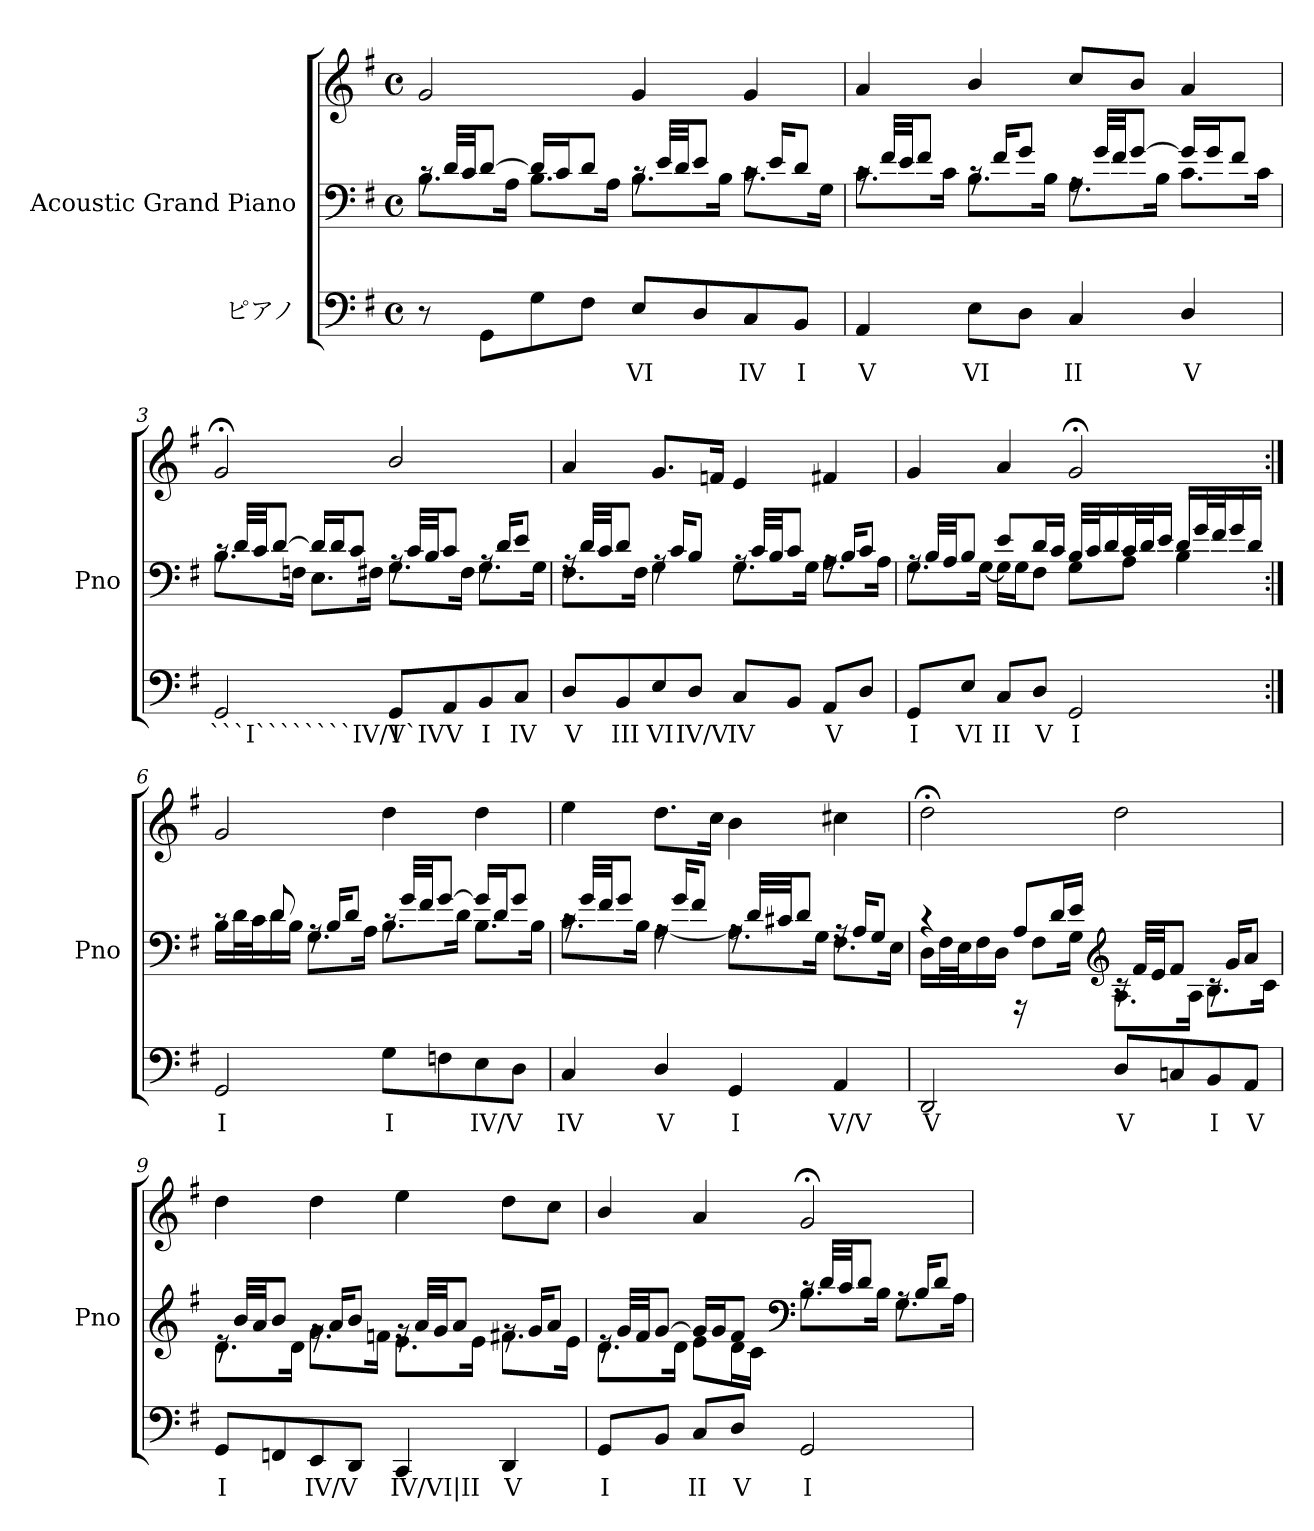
**kern	**text	**kern	**kern
*part2	*part2	*part1	*part1
*staff3	*staff3	*staff2	*staff1
*I"ピアノ	*	*I"Acoustic Grand Piano	*
*	*	*I'Pno	*
*clefF4	*	*clefF4	*clefG2
*k[f#]	*	*k[f#]	*k[f#]
*G:	*	*G:	*G:
*M4/4	*	*M4/4	*M4/4
*met(c)	*	*met(c)	*met(c)
*MM120	*	*MM120	*MM120
=1	=1	=1	=1
!	!LO:LY:b	!	!
*	*	*^	*
8r	G:I	16rc	8.B\L	2g/
.	.	32d/LLL	.	.
.	.	32c/JJ	.	.
8GG\L	.	[>8d/J	.	.
.	.	.	16A\Jk	.
8G\	.	16d/LL]	8.B\L	.
.	.	16c/J	.	.
8F#\J	.	8d/J	.	.
.	.	.	16A\Jk	.
!	!LO:LY:b	!	!	!
8E/L	VI	16rc	8.B\L	4g/
.	.	32e/LLL	.	.
.	.	32d/JJ	.	.
8D/	.	8e/J	.	.
.	.	.	16B\Jk	.
!	!LO:LY:b	!	!	!
8C/	IV	16rc	8.c\L	4g/
.	.	16e/KL	.	.
!	!LO:LY:b	!	!	!
8BB/J	I	8d/J	.	.
.	.	.	16G\Jk	.
=2	=2	=2	=2	=2
!	!LO:LY:b	!	!	!
4AA/	V	16rc	8.c\L	4a/
.	.	32f#/LLL	.	.
.	.	32e/JJ	.	.
.	.	8f#/J	.	.
.	.	.	16c\Jk	.
!	!LO:LY:b	!	!	!
8E\L	VI	16rc	8.B\L	4b/
.	.	16f#/KL	.	.
8D\J	.	8g/J	.	.
.	.	.	16B\Jk	.
!	!LO:LY:b	!	!	!
4C/	II	16rA	8.A\L	8cc/L
.	.	32g/LLL	.	.
.	.	32f#/JJ	.	.
.	.	[>8g/J	.	8b/J
.	.	.	16B\Jk	.
!	!LO:LY:b	!	!	!
4D/	V	16g/LL]	8.c\L	4a/
.	.	16g/J	.	.
.	.	8f#/J	.	.
.	.	.	16c\Jk	.
=3	=3	=3	=3	=3
!	!LO:LY:b	!	!	!
2GG/	```I````````IV/V`IV	16rc	8.B\L	2g;/
.	.	32d/LLL	.	.
.	.	32c/JJ	.	.
.	.	[>8d/J	.	.
.	.	.	16Fn\Jk	.
.	.	16d/LL]	8.E\L	.
.	.	16d/J	.	.
.	.	8c/J	.	.
.	.	.	16F#X\Jk	.
!	!LO:LY:b	!	!	!
8GG/L	I	16rA	8.G\L	2b/
.	.	32c/LLL	.	.
.	.	32B/JJ	.	.
!	!LO:LY:b	!	!	!
8AA/	V	8c/J	.	.
.	.	.	16F#\Jk	.
!	!LO:LY:b	!	!	!
8BB/	I	16rA	8.G\L	.
.	.	16d/KL	.	.
!	!LO:LY:b	!	!	!
8C/J	IV	8e/J	.	.
.	.	.	16G\Jk	.
!!LO:LB:g=z
=4	=4	=4	=4	=4
!	!LO:LY:b	!	!	!
8D/L	V	16rA	8.F#\L	4a/
.	.	32d/LLL	.	.
.	.	32c/JJ	.	.
!	!LO:LY:b	!	!	!
8BB/	III	8d/J	.	.
.	.	.	16F#\Jk	.
!	!LO:LY:b	!	!	!
8E/	VI	16rA	4G\	8.g/L
.	.	16c/KL	.	.
!	!LO:LY:b	!	!	!
8D/J	IV/V	8B/J	.	.
.	.	.	.	16fn/Jk
!	!LO:LY:b	!	!	!
8C/L	IV	16rA	8.G\L	4e/
.	.	32c/LLL	.	.
.	.	32B/JJ	.	.
8BB/J	.	8c/J	.	.
.	.	.	16G\Jk	.
!	!LO:LY:b	!	!	!
8AA/L	V	16rA	8.A\L	4f#X/
.	.	16B/KL	.	.
8D/J	.	8c/J	.	.
.	.	.	16A\Jk	.
=5	=5	=5	=5	=5
!	!LO:LY:b	!	!	!
8GG/L	I	16rA	8.G\L	4g/
.	.	32B/LLL	.	.
.	.	32A/JJ	.	.
!	!LO:LY:b	!	!	!
8E/J	VI	8B/J	.	.
.	.	.	[<16G\Jk	.
!	!LO:LY:b	!	!	!
8C/L	II	8e/L	16G\LL]	4a/
.	.	.	16G\J	.
!	!LO:LY:b	!	!	!
8D/J	V	16d/L	8F#\J	.
.	.	16c/JJ	.	.
!	!LO:LY:b	!	!	!
2GG/	I	32B/LLL	8G\L	2g;/
.	.	32c/J	.	.
.	.	16d/	.	.
.	.	32c/L	8A\J	.
.	.	32d/J	.	.
.	.	16e/JJ	.	.
.	.	16d/LL	4B\	.
.	.	32g/L	.	.
.	.	32f#/J	.	.
.	.	16g/	.	.
.	.	16d/JJ	.	.
=6:|!	=6:|!	=6:|!	=6:|!	=6:|!
!	!LO:LY:b	!	!	!
2GG/	I	8rc	16B\LL	2g/
.	.	.	32d\L	.
.	.	.	32c\J	.
.	.	8d/	16d\	.
.	.	.	16B\JJ	.
.	.	16rA	8.G\L	.
.	.	16B/KL	.	.
.	.	8d/J	.	.
.	.	.	16A\Jk	.
!	!LO:LY:b	!	!	!
8G\L	I	16rc	8.B\L	4dd\
.	.	32g/LLL	.	.
.	.	32f#/JJ	.	.
8Fn\	.	[>8g/J	.	.
.	.	.	16d\Jk	.
!	!LO:LY:b	!	!	!
8E\	IV/V	16g/LL]	8.B\L	4dd\
.	.	16d/J	.	.
8D\J	.	8g/J	.	.
.	.	.	16B\Jk	.
!!LO:LB:g=z
=7	=7	=7	=7	=7
!	!LO:LY:b	!	!	!
4C/	IV	16rc	8.c\L	4ee\
.	.	32g/LLL	.	.
.	.	32f#/JJ	.	.
.	.	8g/J	.	.
.	.	.	16B\Jk	.
!	!LO:LY:b	!	!	!
4D/	V	16rA	[<4A\	8.dd\L
.	.	16g/KL	.	.
.	.	8f#/J	.	.
.	.	.	.	16cc\Jk
!	!LO:LY:b	!	!	!
4GG/	I	16rA	8.A\L]	4b\
.	.	32d/LLL	.	.
.	.	32c#X/JJ	.	.
.	.	8d/J	.	.
.	.	.	16G\Jk	.
!	!LO:LY:b	!	!	!
4AA/	V/V	16rA	8.F#\L	4cc#X\
.	.	16A/KL	.	.
.	.	8G/J	.	.
.	.	.	16E\Jk	.
=8	=8	=8	=8	=8
!	!LO:LY:b	!	!	!
2DD/	V	4rc	16D\LL	2dd;<\
.	.	.	32F#\L	.
.	.	.	32E\J	.
.	.	.	16F#\	.
.	.	.	16D\JJ	.
.	.	8A/L	16rAAA	.
.	.	.	8F#\L	.
.	.	16d/L	.	.
.	.	16e/JJ	16G\Jk	.
*	*	*clefG2	*	*
!	!LO:LY:b	!	!	!
8D/L	V	16rc	8.A\L	2dd\
.	.	32f#/LLL	.	.
.	.	32e/JJ	.	.
8Cn/	.	8f#/J	.	.
.	.	.	16A\Jk	.
!	!LO:LY:b	!	!	!
8BB/	I	16rc	8.B\L	.
.	.	16g/KL	.	.
!	!LO:LY:b	!	!	!
8AA/J	V	8a/J	.	.
.	.	.	16c\Jk	.
=9	=9	=9	=9	=9
!	!LO:LY:b	!	!	!
8GG/L	I	16re	8.d\L	4dd\
.	.	32b/LLL	.	.
.	.	32a/JJ	.	.
8FFn/	.	8b/J	.	.
.	.	.	16d\Jk	.
!	!LO:LY:b	!	!	!
8EE/	IV/V	16rg	8.g\L	4dd\
.	.	16a/KL	.	.
8DD/J	.	8b/J	.	.
.	.	.	16fn\Jk	.
!	!LO:LY:b	!	!	!
4CC/	IV/VI|II	16rg	8.e\L	4ee\
.	.	32a/LLL	.	.
.	.	32g/JJ	.	.
.	.	8a/J	.	.
.	.	.	16e\Jk	.
!	!LO:LY:b	!	!	!
4DD/	V	16rg	8.f#X\L	8dd\L
.	.	16g/KL	.	.
.	.	8a/J	.	8cc\J
.	.	.	16e\Jk	.
=10	=10	=10	=10	=10
!	!LO:LY:b	!	!	!
8GG/L	I	16re	8.d\L	4b/
.	.	32g/LLL	.	.
.	.	32f#/JJ	.	.
8BB/J	.	[>8g/J	.	.
.	.	.	16d\Jk	.
!	!LO:LY:b	!	!	!
8C/L	II	16g/LL]	8e\L	4a/
.	.	16g/J	.	.
!	!LO:LY:b	!	!	!
8D/J	V	8f#/J	16d\L	.
.	.	.	16c\JJ	.
*	*	*clefF4	*	*
!	!LO:LY:b	!	!	!
2GG/	I	16rc	8.B\L	2g;/
.	.	32d/LLL	.	.
.	.	32c/JJ	.	.
.	.	8d/J	.	.
.	.	.	16B\Jk	.
.	.	16rA	8.G\L	.
.	.	16B/KL	.	.
.	.	8d/J	.	.
.	.	.	16A\Jk	.
*	*	*v	*v	*
=	=	=	=
*-	*-	*-	*-
